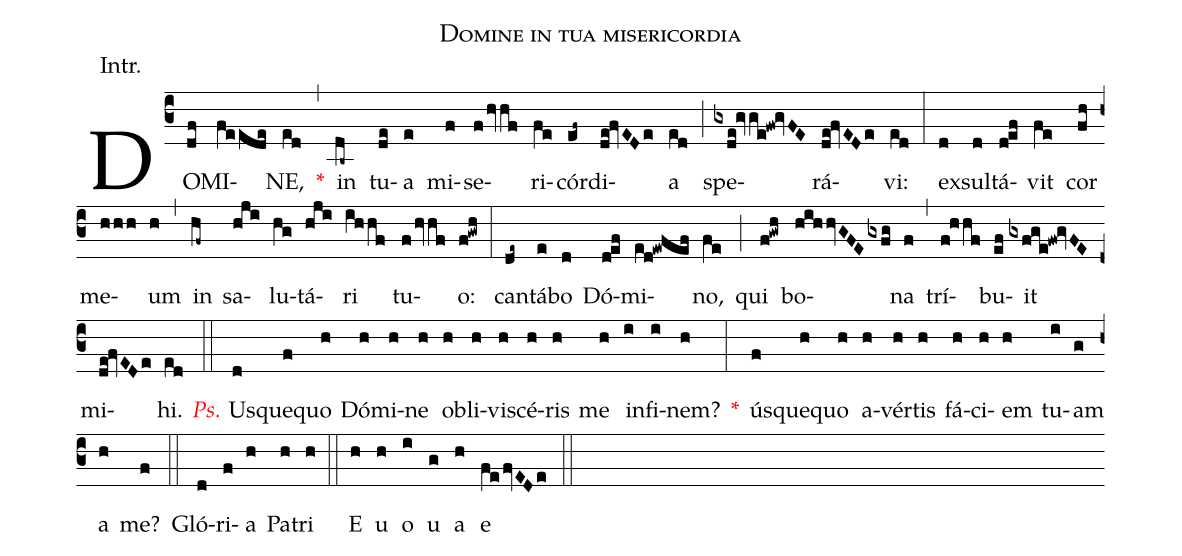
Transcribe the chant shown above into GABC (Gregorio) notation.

name:Domine in tua misericordia;
annotation:Intr.;
mode:V.;
office-part:Introit;
%%
(c3) DO(df)MI(feede)NE,(ed) <v>\red{*}</v>(,) in(db~) tu(de)a(e) mi(f)se(f/hvhf)ri(fe)cór(ef~)di(de!fvEDe)a(ed) (;) spe(gxde!gvge!fw!gvFE)rá(de!fvEDe)vi:(ed) (:) ex(d)sul(d)tá(d!ef)vit(fe) cor(fh) me(hhh)um(h) (,) in(hf~) sa(hji)lu(hg)tá(hji)ri(ihhf) tu(f/hvhf)o:(f!gwh) (:) can(de~)tá(e)bo(d) Dó(d!ef)mi(ed!ewfef)no,(fe) (;) qui(f!gwh) bo(hihhvGFEgxfg)na(f) (,) trí(f!hhf)bu(ef)it(gxfge!fw!gvFE) mi(de!fvEDe)hi.(ed) (::) <v>\redit{Ps.}</v> Us(d)que(f)quo(h) Dó(h)mi(h)ne(h) ob(h)li(h)vi(h)scé(h)ris(h) me(h) in(i)fi(i)nem?(h) <v>\red{*}</v>(:) ús(f)que(h)quo(h) a(h)vér(h)tis(h) fá(h)ci(h)em(h) tu(i)am(g) a(h) me?(f) (::) Gló(d)ri(f)a(h) Pa(h)tri(h) (::) E(h) u(h) o(i) u(g) a(h) e(fe/fvEDe) (::)
